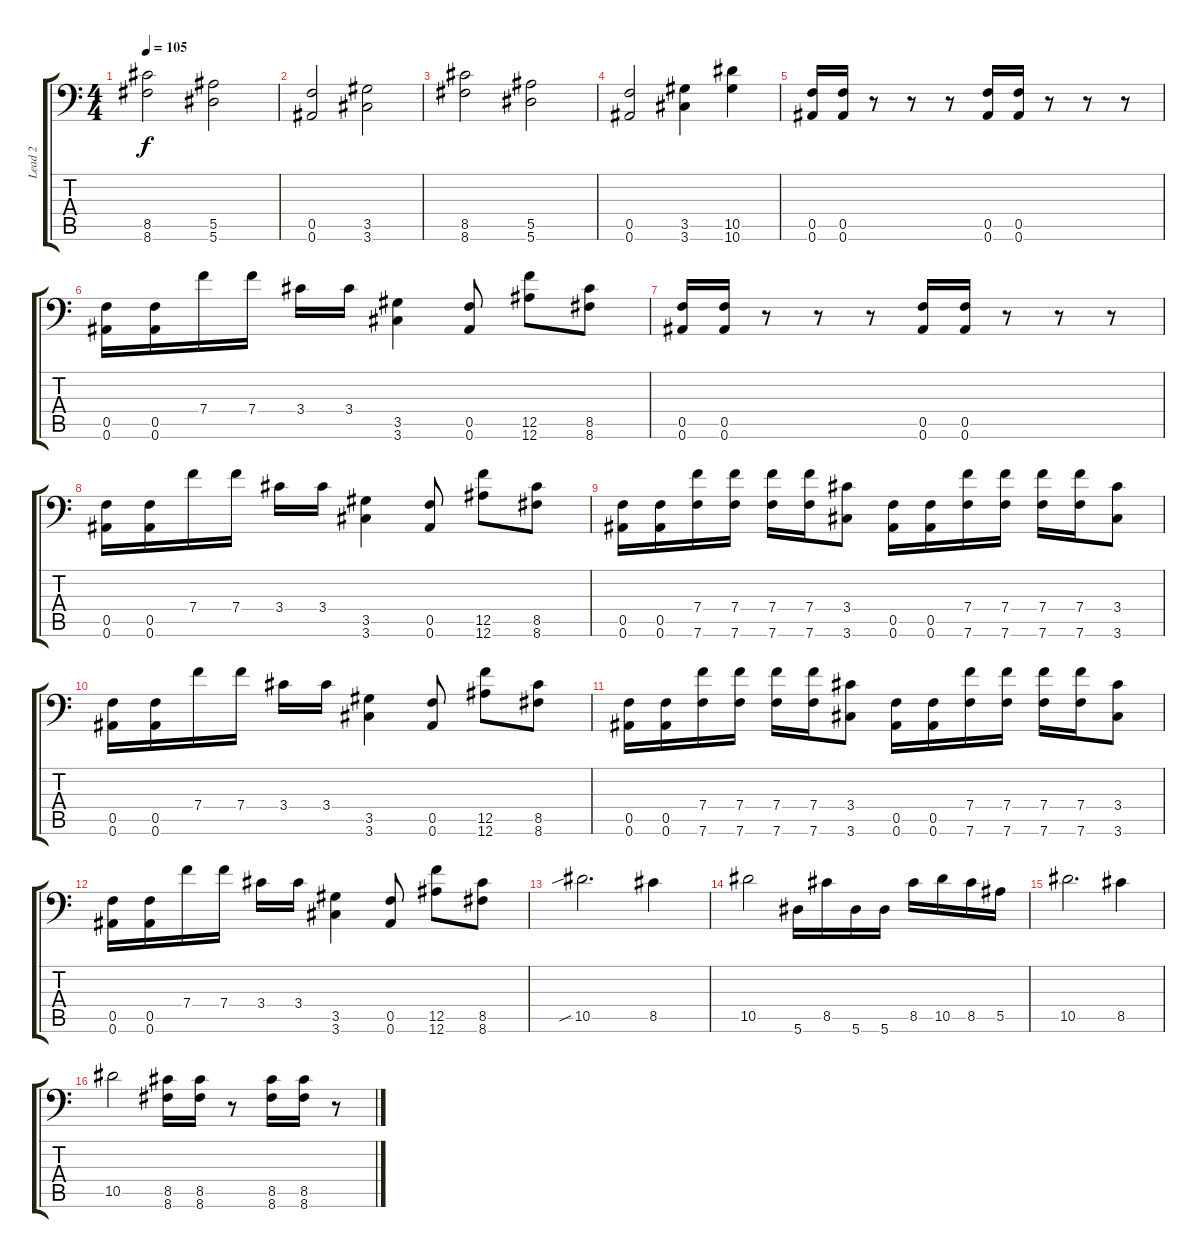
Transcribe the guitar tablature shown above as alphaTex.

\track ("Lead 2" "Lead 2") {instrument distortionguitar}
\staff {score tabs}
\tuning (C4 G3 Eb3 Bb2 F2 Bb1) {hide}
\ts (4 4)
\tempo 105
\clef f4
\ks c
(8.5 8.6).2{dy f} (5.5 5.6).2 |
(0.5 0.6).2 (3.5 3.6).2 |
(8.5 8.6).2 (5.5 5.6).2 |
(0.5 0.6).2 (3.5 3.6).4 (10.5 10.6).4 |
(0.5 0.6).16 (0.5 0.6).16 r.8 r.8 r.8 (0.5 0.6).16 (0.5 0.6).16 r.8 r.8 r.8 |
(0.5 0.6).16 (0.5 0.6).16 7.4.16 7.4.16 3.4.16 3.4.16 (3.5 3.6).4 (0.5 0.6).8 (12.5 12.6).8 (8.5 8.6).8 |
(0.5 0.6).16 (0.5 0.6).16 r.8 r.8 r.8 (0.5 0.6).16 (0.5 0.6).16 r.8 r.8 r.8 |
(0.5 0.6).16 (0.5 0.6).16 7.4.16 7.4.16 3.4.16 3.4.16 (3.5 3.6).4 (0.5 0.6).8 (12.5 12.6).8 (8.5 8.6).8 |
(0.5 0.6).16 (0.5 0.6).16 (7.4 7.6).16 (7.4 7.6).16 (7.4 7.6).16 (7.4 7.6).16 (3.4 3.6).8 (0.5 0.6).16 (0.5 0.6).16 (7.4 7.6).16 (7.4 7.6).16 (7.4 7.6).16 (7.4 7.6).16 (3.4 3.6).8 |
(0.5 0.6).16 (0.5 0.6).16 7.4.16 7.4.16 3.4.16 3.4.16 (3.5 3.6).4 (0.5 0.6).8 (12.5 12.6).8 (8.5 8.6).8 |
(0.5 0.6).16 (0.5 0.6).16 (7.4 7.6).16 (7.4 7.6).16 (7.4 7.6).16 (7.4 7.6).16 (3.4 3.6).8 (0.5 0.6).16 (0.5 0.6).16 (7.4 7.6).16 (7.4 7.6).16 (7.4 7.6).16 (7.4 7.6).16 (3.4 3.6).8 |
(0.5 0.6).16 (0.5 0.6).16 7.4.16 7.4.16 3.4.16 3.4.16 (3.5 3.6).4 (0.5 0.6).8 (12.5 12.6).8 (8.5 8.6).8 |
10.5{sib}.2{d} 8.5.4 |
10.5.2 5.6.16 8.5.16 5.6.16 5.6.16 8.5.16 10.5.16 8.5.16 5.5.16 |
10.5.2{d} 8.5.4 |
10.5.2 (8.5 8.6).16 (8.5 8.6).16 r.8 (8.5 8.6).16 (8.5 8.6).16 r.8
